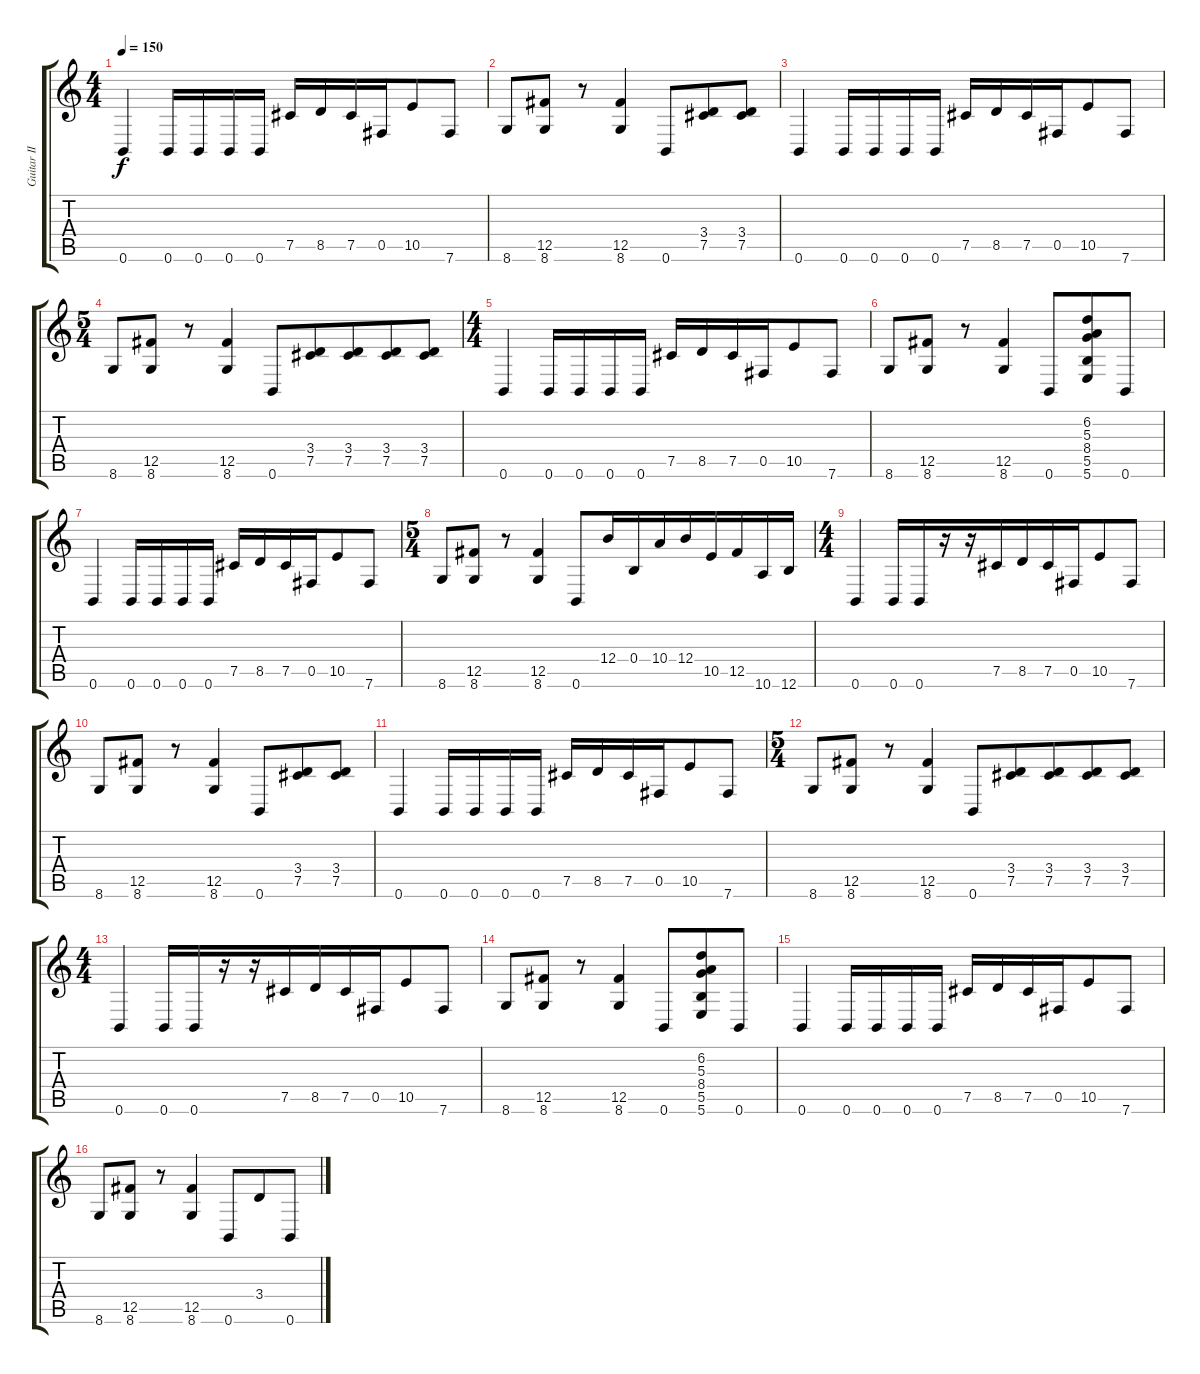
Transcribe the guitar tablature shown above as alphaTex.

\track ("Guitar II" "Guitar II") {instrument overdrivenguitar}
\staff {score tabs}
\tuning (Db4 Ab3 E3 B2 Gb2 B1) {hide}
\ts (4 4)
\tempo 150
\clef g2
\ks c
0.6.4{dy f beam merge} 0.6.16 0.6.16{beam merge} 0.6.16 0.6.16 7.5.16 8.5.16{beam merge} 7.5.16 0.5.16{beam merge} 10.5.8 7.6.8 |
8.6.8 (12.5 8.6).8{beam merge} r.8 (12.5 8.6).4 0.6.8{beam merge} (3.4 7.5).8 (3.4 7.5).8 |
0.6.4{beam merge} 0.6.16 0.6.16{beam merge} 0.6.16 0.6.16 7.5.16 8.5.16{beam merge} 7.5.16 0.5.16{beam merge} 10.5.8 7.6.8 |
\ts (5 4)
8.6.8 (12.5 8.6).8{beam merge} r.8 (12.5 8.6).4 0.6.8{beam merge} (3.4 7.5).8 (3.4 7.5).8{beam merge} (3.4 7.5).8{beam merge} (3.4 7.5).8 |
\ts (4 4)
0.6.4{beam merge} 0.6.16 0.6.16{beam merge} 0.6.16 0.6.16 7.5.16 8.5.16{beam merge} 7.5.16 0.5.16{beam merge} 10.5.8 7.6.8 |
8.6.8 (12.5 8.6).8{beam merge} r.8 (12.5 8.6).4 0.6.8{beam merge} (6.2 5.3 8.4 5.5 5.6).8 0.6.8 |
0.6.4{beam merge} 0.6.16 0.6.16{beam merge} 0.6.16 0.6.16 7.5.16 8.5.16{beam merge} 7.5.16 0.5.16{beam merge} 10.5.8 7.6.8 |
\ts (5 4)
8.6.8 (12.5 8.6).8{beam merge} r.8 (12.5 8.6).4 0.6.8{beam merge} 12.4.16{beam merge} 0.4.16{beam merge} 10.4.16 12.4.16{beam merge} 10.5.16 12.5.16{beam merge} 10.6.16 12.6.16 |
\ts (4 4)
0.6.4{beam merge} 0.6.16 0.6.16{beam merge} r.16 r.16 7.5.16 8.5.16{beam merge} 7.5.16 0.5.16{beam merge} 10.5.8 7.6.8 |
8.6.8 (12.5 8.6).8{beam merge} r.8 (12.5 8.6).4 0.6.8{beam merge} (3.4 7.5).8 (3.4 7.5).8 |
0.6.4{beam merge} 0.6.16 0.6.16{beam merge} 0.6.16 0.6.16 7.5.16 8.5.16{beam merge} 7.5.16 0.5.16{beam merge} 10.5.8 7.6.8 |
\ts (5 4)
8.6.8 (12.5 8.6).8{beam merge} r.8 (12.5 8.6).4 0.6.8{beam merge} (3.4 7.5).8 (3.4 7.5).8{beam merge} (3.4 7.5).8{beam merge} (3.4 7.5).8 |
\ts (4 4)
0.6.4{beam merge} 0.6.16 0.6.16{beam merge} r.16 r.16 7.5.16 8.5.16{beam merge} 7.5.16 0.5.16{beam merge} 10.5.8 7.6.8 |
8.6.8 (12.5 8.6).8{beam merge} r.8 (12.5 8.6).4 0.6.8{beam merge} (6.2 5.3 8.4 5.5 5.6).8 0.6.8 |
0.6.4{beam merge} 0.6.16 0.6.16{beam merge} 0.6.16 0.6.16 7.5.16 8.5.16{beam merge} 7.5.16 0.5.16{beam merge} 10.5.8 7.6.8 |
8.6.8 (12.5 8.6).8{beam merge} r.8 (12.5 8.6).4 0.6.8{beam merge} 3.4.8{beam merge} 0.6.8
